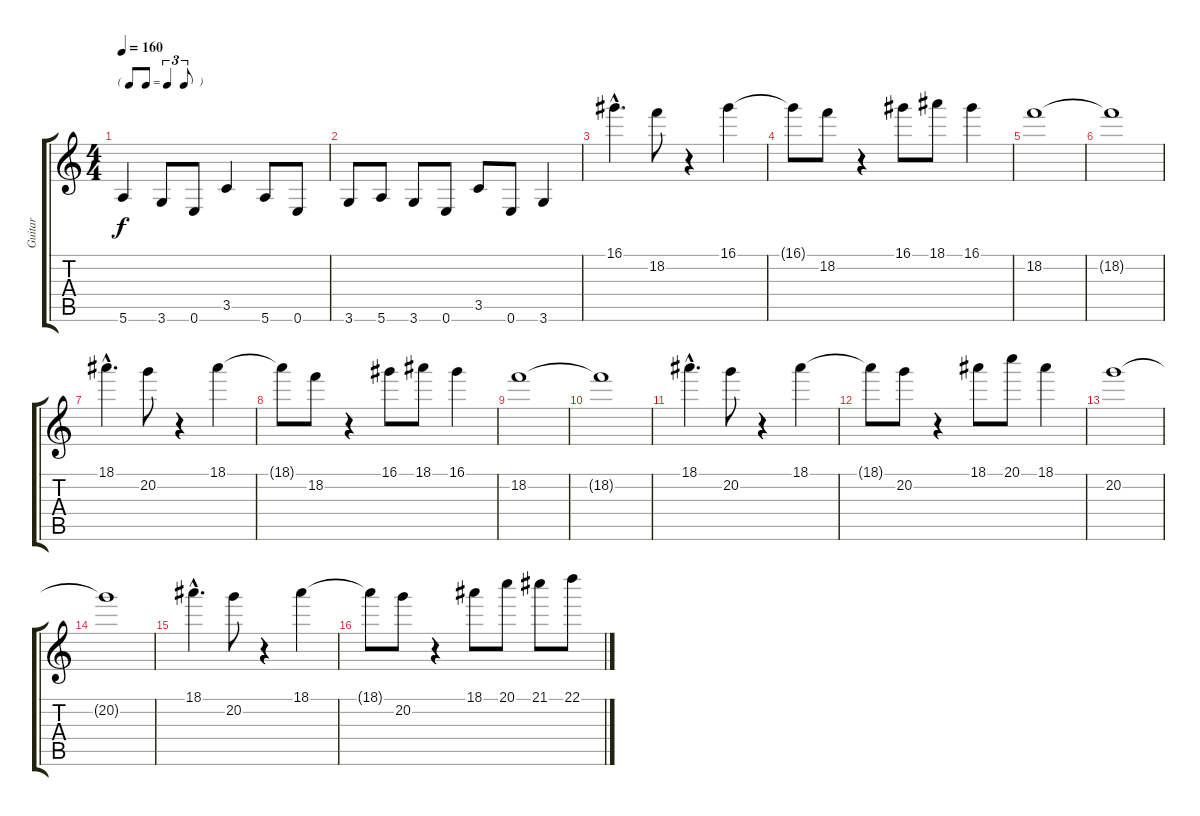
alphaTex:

\track ("Guitar" "Guitar") {instrument overdrivenguitar}
\staff {score tabs}
\tuning (E4 B3 G3 D3 A2 E2) {hide}
\ts (4 4)
\tf triplet8th
\tempo 160
\clef g2
\ks c
5.6{t}.4{dy f} 3.6.8 0.6.8 3.5.4 5.6.8 0.6.8 |
3.6.8 5.6.8 3.6.8 0.6.8 3.5.8 0.6.8 3.6.4 |
16.1{hac}.4{d} 18.2.8 r.4 16.1.4 |
16.1{t}.8 18.2.8 r.4 16.1.8 18.1.8 16.1.4 |
18.2.1 |
18.2{t}.1 |
18.1{hac}.4{d} 20.2.8 r.4 18.1.4 |
18.1{t}.8 18.2.8 r.4 16.1.8 18.1.8 16.1.4 |
18.2.1 |
18.2{t}.1 |
18.1{hac}.4{d} 20.2.8 r.4 18.1.4 |
18.1{t}.8 20.2.8 r.4 18.1.8 20.1.8 18.1.4 |
20.2.1 |
20.2{t}.1 |
18.1{hac}.4{d} 20.2.8 r.4 18.1.4 |
18.1{t}.8 20.2.8 r.4 18.1.8 20.1.8 21.1.8 22.1.8
